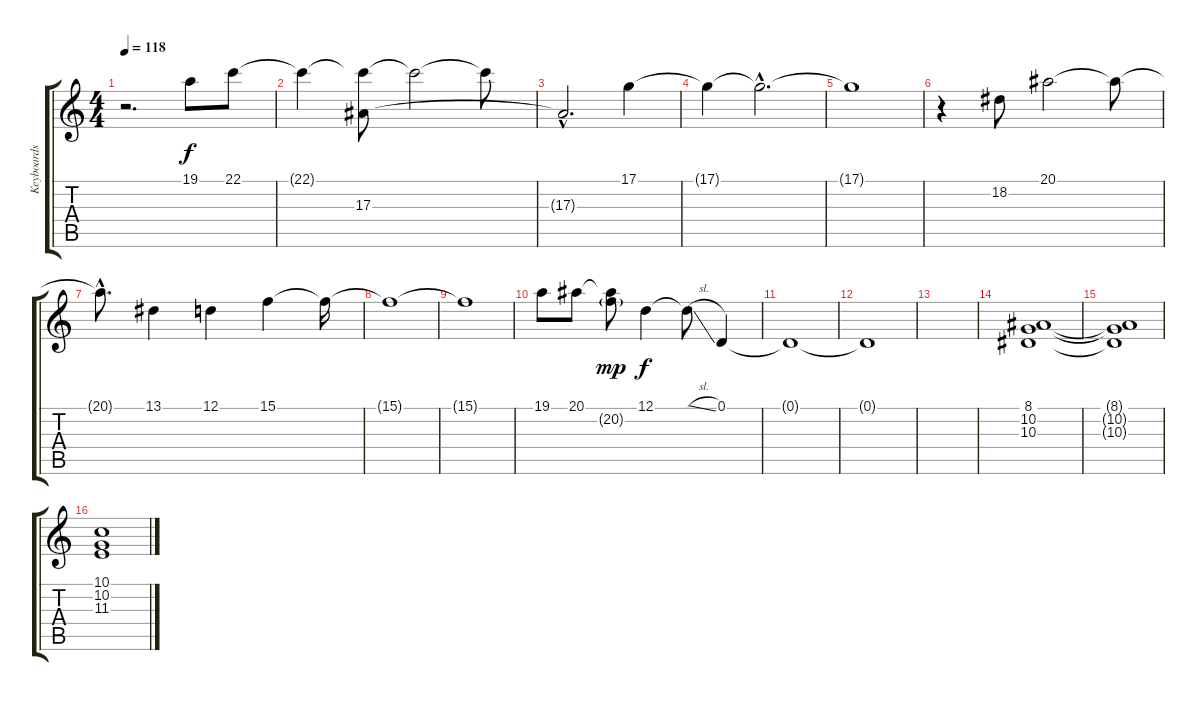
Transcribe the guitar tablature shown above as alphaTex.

\track ("Keyboards II" "Keyboards ") {instrument stringensemble2}
\staff {score tabs}
\tuning (D4 A3 F3 C3 G2 C2) {hide}
\ts (4 4)
\tempo 118
\clef g2
\ks c
r.2{d dy f} 19.1.8{volume 14 instrument lead1square} 22.1.8 |
22.1{t}.4 (22.1{t} 17.3).8{volume 0} 22.1{t}.2 22.1{t}.8 |
17.3{hac t}.2{d volume 8} 17.1.4{volume 14} |
17.1{t}.4 17.1{hac t}.2{d volume 0} |
17.1{t}.1 |
r.4 18.2.8{volume 12} 20.1.2 20.1{t}.8{volume 0} |
20.1{hac t}.8{d} 13.1.4{volume 14} 12.1.4 15.1.4 15.1{t}.16 |
15.1{t}.1{volume 0} |
15.1{t}.1 |
19.1.8{volume 14} 20.1.8 (20.1{t} 20.2{g}).8{dy mp} 12.1.4{dy f} 12.1{sl t}.8 0.1.4 |
0.1{t}.1{volume 0} |
0.1{t}.1 |
|
(8.1 10.2 10.3).1{volume 6 instrument pad2warm} |
(8.1{t} 10.2{t} 10.3{t}).1 |
(10.1 10.2 11.3).1
